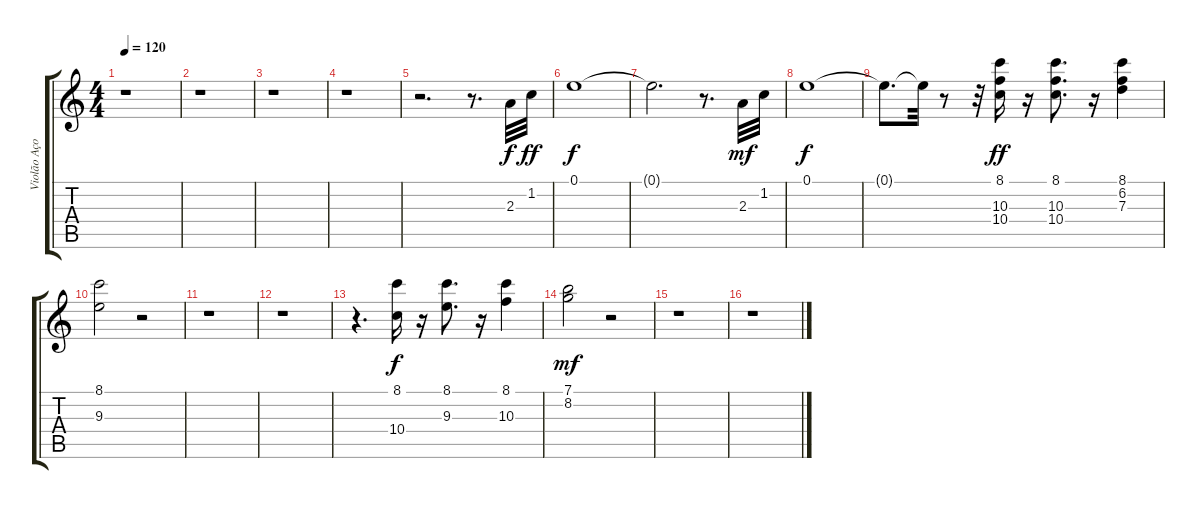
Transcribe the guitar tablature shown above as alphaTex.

\track ("Violão Aço" "Violão Aço") {instrument acousticguitarsteel}
\staff {score tabs}
\tuning (E4 B3 G3 D3 A2 E2) {hide}
\ts (4 4)
\tempo 120
\clef g2
\ks c
r.1{dy mf} |
r.1 |
r.1 |
r.1 |
r.2{d} r.8{d} 2.3.32{dy f} 1.2.32{dy ff} |
0.1.1{dy f} |
0.1{t}.2{d} r.8{d} 2.3.32{dy mf} 1.2.32 |
0.1.1{dy f} |
0.1{t}.8{d} 0.1{t}.32 r.8 r.32 (8.1 10.3 10.4).16{dy ff} r.16 (8.1 10.3 10.4).8{d} r.16 (8.1 6.2 7.3).4 |
(8.1 9.3).2 r.2 |
r.1 |
r.1 |
r.4{d} (8.1 10.4).16{dy f} r.16 (8.1 9.3).8{d} r.16 (8.1 10.3).4 |
(7.1 8.2).2{dy mf} r.2 |
r.1 |
r.1
